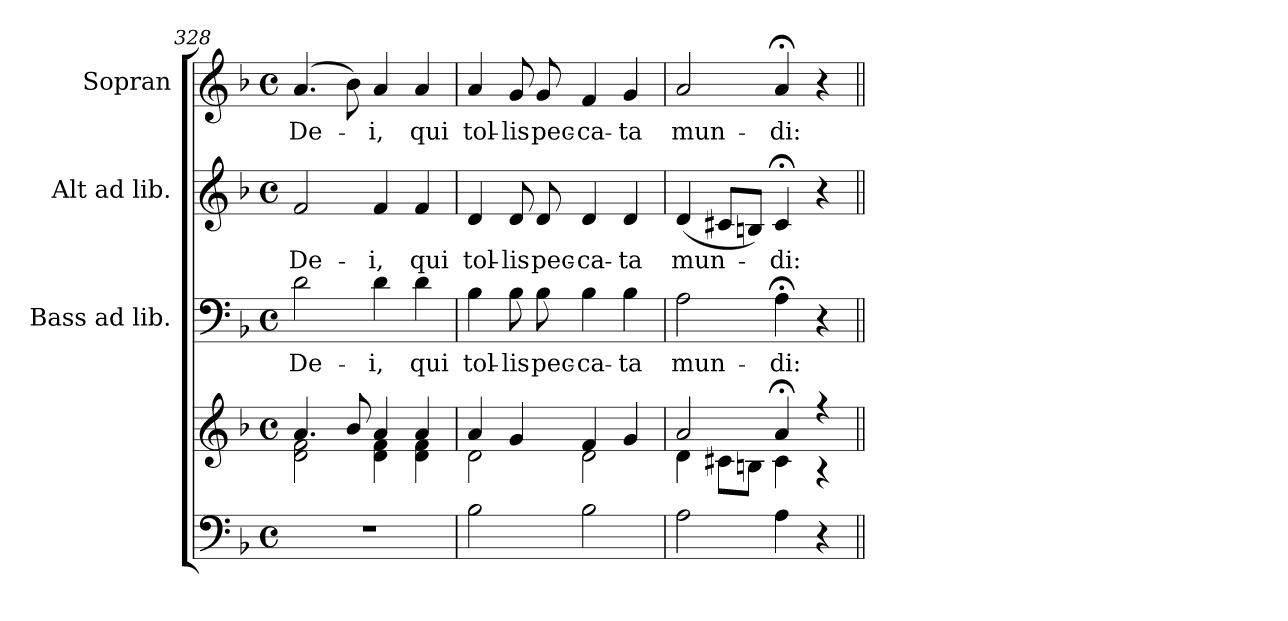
**kern	**kern	**kern	**text	**kern	**text	**kern	**text
*part4	*part4	*part3	*part3	*part2	*part2	*part1	*part1
*staff5	*staff4	*staff3	*staff3	*staff2	*staff2	*staff1	*staff1
*	*	*I"Bass ad lib.	*	*I"Alt ad lib.	*	*I"Sopran	*
*	*	*I'B.	*	*I'A.	*	*I'S.	*
*clefF4	*clefG2	*clefF4	*	*clefG2	*	*clefG2	*
*k[b-]	*k[b-]	*k[b-]	*	*k[b-]	*	*k[b-]	*
*F:	*F:	*F:	*	*F:	*	*F:	*
*M4/4	*M4/4	*M4/4	*	*M4/4	*	*M4/4	*
*met(c)	*met(c)	*met(c)	*	*met(c)	*	*met(c)	*
=328	=328	=328	=328	=328	=328	=328	=328
*	*^	*	*	*	*	*	*
!	!	!	!	!LO:LY:b	!	!LO:LY:b	!	!LO:LY:b
1r	4.a/	2d\ 2f\	2d\	De-	2f/	De-	(4.a/	De-
.	8b-/	.	.	.	.	.	8b-\)	.
!	!	!	!	!LO:LY:b	!	!LO:LY:b	!	!LO:LY:b
.	4a/	4d\ 4f\	4d\	-i,	4f/	-i,	4a/	-i,
!	!	!	!	!LO:LY:b	!	!LO:LY:b	!	!LO:LY:b
.	4a/	4d\ 4f\	4d\	qui	4f/	qui	4a/	qui
=329	=329	=329	=329	=329	=329	=329	=329	=329
!	!	!	!	!LO:LY:b	!	!LO:LY:b	!	!LO:LY:b
2B-\	4a/	2d\	4B-\	tol-	4d/	tol-	4a/	tol-
!	!	!	!	!LO:LY:b	!	!LO:LY:b	!	!LO:LY:b
.	4g/	.	8B-\	-lis	8d/	-lis	8g/	-lis
!	!	!	!	!LO:LY:b	!	!LO:LY:b	!	!LO:LY:b
.	.	.	8B-\	pec-	8d/	pec-	8g/	pec-
!	!	!	!	!LO:LY:b	!	!LO:LY:b	!	!LO:LY:b
2B-\	4f/	2d\	4B-\	-ca-	4d/	-ca-	4f/	-ca-
!	!	!	!	!LO:LY:b	!	!LO:LY:b	!	!LO:LY:b
.	4g/	.	4B-\	-ta	4d/	-ta	4g/	-ta
=330	=330	=330	=330	=330	=330	=330	=330	=330
!	!	!	!	!LO:LY:b	!	!LO:LY:b	!	!LO:LY:b
2A\	2a/	4d\	2A\	mun-	(<4d/	mun-	2a/	mun-
.	.	8c#X\L	.	.	8c#X/L	.	.	.
.	.	8Bn\J	.	.	8Bn/J)	.	.	.
!	!	!	!	!LO:LY:b	!	!LO:LY:b	!	!LO:LY:b
4A\	4a;</	4c#\	4A;<\	-di:	4c#;</	-di:	4a;</	-di:
4r	4r	4r	4r	.	4r	.	4r	.
*	*v	*v	*	*	*	*	*	*
=||	=||	=||	=||	=||	=||	=||	=||
*-	*-	*-	*-	*-	*-	*-	*-
